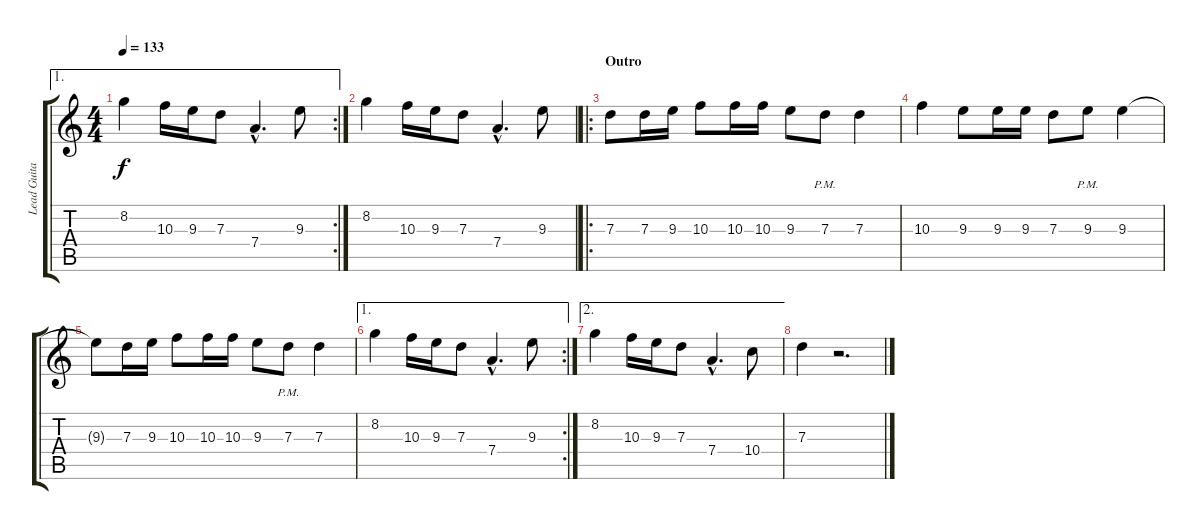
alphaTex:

\track ("Lead Guitar" "Lead Guita") {instrument distortionguitar}
\staff {score tabs}
\tuning (E4 B3 G3 D3 A2 E2) {hide}
\ae 1
\rc 2
\ts (4 4)
\tempo 133
\clef g2
\ks c
8.2.4{dy f} 10.3.16 9.3.16 7.3.8 7.4{hac}.4{d} 9.3.8 |
8.2.4 10.3.16 9.3.16 7.3.8 7.4{hac}.4{d} 9.3.8 |
\ro
\section ("" "Outro")
7.3.8 7.3.16 9.3.16 10.3.8 10.3.16 10.3.16 9.3.8 7.3{pm}.8 7.3.4 |
10.3.4 9.3.8 9.3.16 9.3.16 7.3.8 9.3{pm}.8 9.3.4 |
9.3{t}.8 7.3.16 9.3.16 10.3.8 10.3.16 10.3.16 9.3.8 7.3{pm}.8 7.3.4 |
\ae 1
\rc 2
8.2.4 10.3.16 9.3.16 7.3.8 7.4{hac}.4{d} 9.3.8 |
\ae 2
8.2.4 10.3.16 9.3.16 7.3.8 7.4{hac}.4{d} 10.4.8 |
7.3.4 r.2{d}
